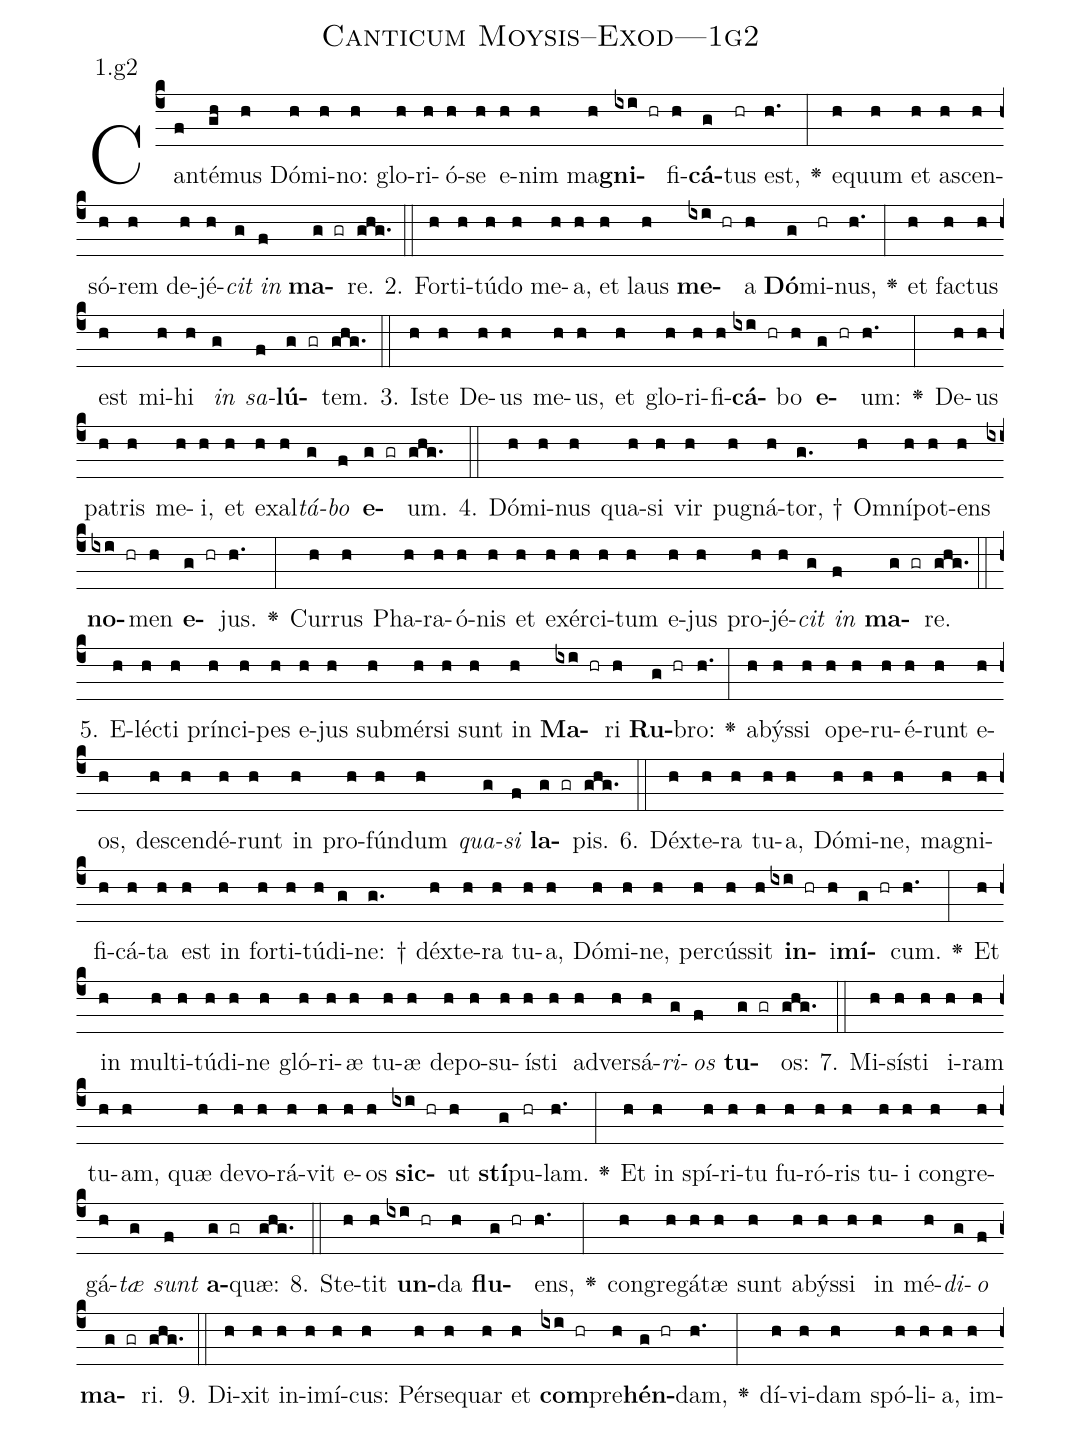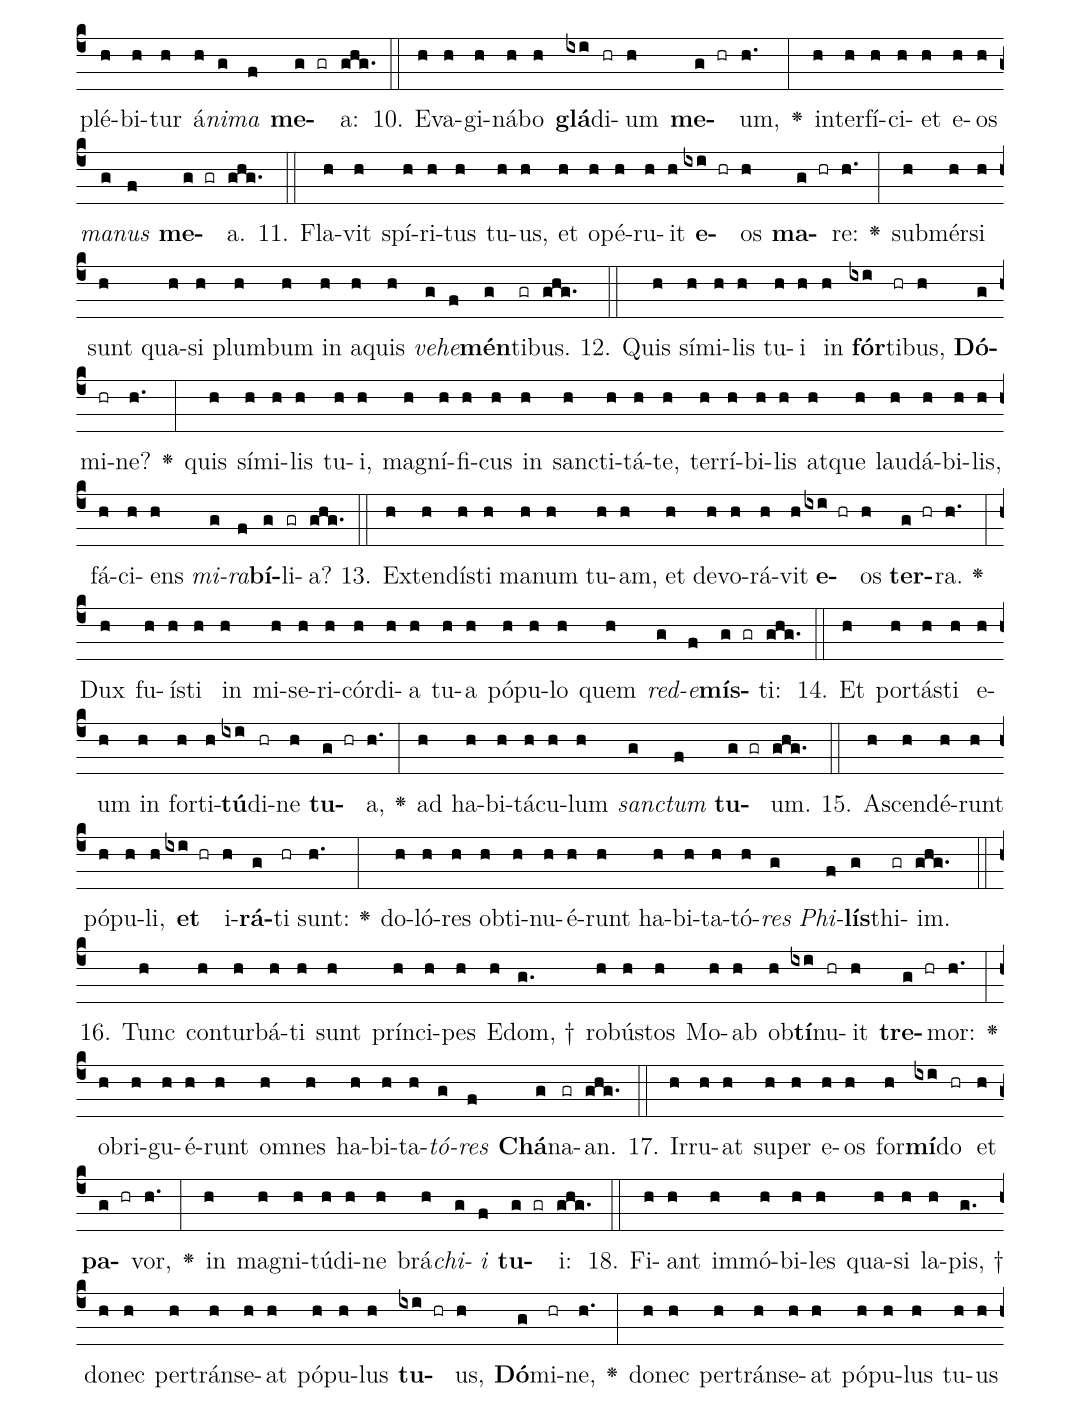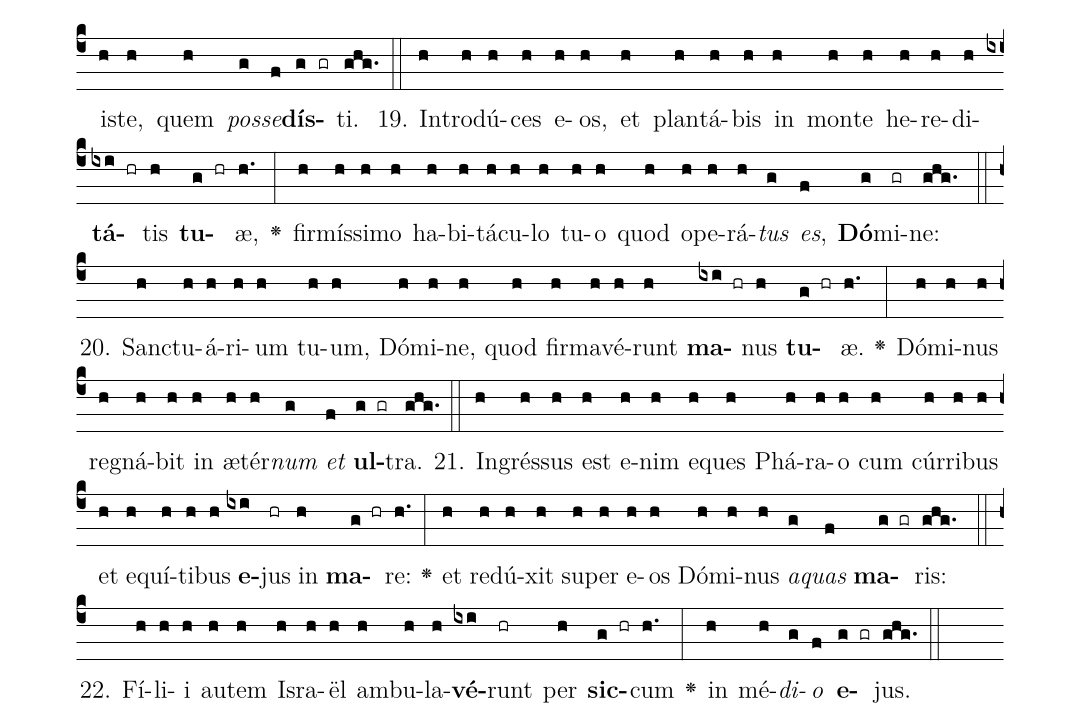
name: Canticum Moysis--Exod---1g2;
annotation: 1.g2;
%%
(c4)Can(f)té(gh)mus(h) Dó(h)mi(h)no:(h) glo(h)ri(h)ó(h)se(h) e(h)nim(h) ma(h)<b>gni</b>(ixi hr)fi(h)<b>cá</b>(g)tus(hr) est,(h.) <v>\greheightstar</v>(:) e(h)quum(h) et(h) a(h)scen(h)só(h)rem(h) de(h)jé(h)<i>cit</i>(g) <i>in</i>(f) <b>ma</b>(g gr)re.(ghg.) (::)
2. For(h)ti(h)tú(h)do(h) me(h)a,(h) et(h) laus(h) <b>me</b>(ixi hr)a(h) <b>Dó</b>(g)mi(hr)nus,(h.) <v>\greheightstar</v>(:) et(h) fac(h)tus(h) est(h) mi(h)hi(h) <i>in</i>(g) <i>sa</i>(f)<b>lú</b>(g gr)tem.(ghg.) (::)
3. Is(h)te(h) De(h)us(h) me(h)us,(h) et(h) glo(h)ri(h)fi(h)<b>cá</b>(ixi hr)bo(h) <b>e</b>(g hr)um:(h.) <v>\greheightstar</v>(:) De(h)us(h) pa(h)tris(h) me(h)i,(h) et(h) ex(h)al(h)<i>tá</i>(g)<i>bo</i>(f) <b>e</b>(g gr)um.(ghg.) (::)
4. Dó(h)mi(h)nus(h) qua(h)si(h) vir(h) pu(h)gná(h)tor, †(g.) Om(h)ní(h)pot(h)ens(h) <b>no</b>(ixi hr)men(h) <b>e</b>(g hr)jus.(h.) <v>\greheightstar</v>(:) Cur(h)rus(h) Pha(h)ra(h)ó(h)nis(h) et(h) ex(h)ér(h)ci(h)tum(h) e(h)jus(h) pro(h)jé(h)<i>cit</i>(g) <i>in</i>(f) <b>ma</b>(g gr)re.(ghg.) (::)
5. E(h)léc(h)ti(h) prín(h)ci(h)pes(h) e(h)jus(h) sub(h)mér(h)si(h) sunt(h) in(h) <b>Ma</b>(ixi hr)ri(h) <b>Ru</b>(g hr)bro:(h.) <v>\greheightstar</v>(:) a(h)býs(h)si(h) o(h)pe(h)ru(h)é(h)runt(h) e(h)os,(h) de(h)scen(h)dé(h)runt(h) in(h) pro(h)fún(h)dum(h) <i>qua</i>(g)<i>si</i>(f) <b>la</b>(g gr)pis.(ghg.) (::)
6. Déx(h)te(h)ra(h) tu(h)a,(h) Dó(h)mi(h)ne,(h) ma(h)gni(h)fi(h)cá(h)ta(h) est(h) in(h) for(h)ti(h)tú(h)di(g)ne: †(g.) déx(h)te(h)ra(h) tu(h)a,(h) Dó(h)mi(h)ne,(h) per(h)cús(h)sit(h) <b>in</b>(ixi hr)i(h)<b>mí</b>(g hr)cum.(h.) <v>\greheightstar</v>(:) Et(h) in(h) mul(h)ti(h)tú(h)di(h)ne(h) gló(h)ri(h)æ(h) tu(h)æ(h) de(h)po(h)su(h)ís(h)ti(h) ad(h)ver(h)sá(h)<i>ri</i>(g)<i>os</i>(f) <b>tu</b>(g gr)os:(ghg.) (::)
7. Mi(h)sís(h)ti(h) i(h)ram(h) tu(h)am,(h) quæ(h) de(h)vo(h)rá(h)vit(h) e(h)os(h) <b>sic</b>(ixi hr)ut(h) <b>stí</b>(g)pu(hr)lam.(h.) <v>\greheightstar</v>(:) Et(h) in(h) spí(h)ri(h)tu(h) fu(h)ró(h)ris(h) tu(h)i(h) con(h)gre(h)gá(h)<i>tæ</i>(g) <i>sunt</i>(f) <b>a</b>(g gr)quæ:(ghg.) (::)
8. Ste(h)tit(h) <b>un</b>(ixi hr)da(h) <b>flu</b>(g hr)ens,(h.) <v>\greheightstar</v>(:) con(h)gre(h)gá(h)tæ(h) sunt(h) a(h)býs(h)si(h) in(h) mé(h)<i>di</i>(g)<i>o</i>(f) <b>ma</b>(g gr)ri.(ghg.) (::)
9. Di(h)xit(h) in(h)i(h)mí(h)cus:(h) Pér(h)se(h)quar(h) et(h) <b>com</b>(ixi hr)pre(h)<b>hén</b>(g hr)dam,(h.) <v>\greheightstar</v>(:) dí(h)vi(h)dam(h) spó(h)li(h)a,(h) im(h)plé(h)bi(h)tur(h) á(h)<i>ni</i>(g)<i>ma</i>(f) <b>me</b>(g gr)a:(ghg.) (::)
10. E(h)va(h)gi(h)ná(h)bo(h) <b>glá</b>(ixi)di(hr)um(h) <b>me</b>(g hr)um,(h.) <v>\greheightstar</v>(:) in(h)ter(h)fí(h)ci(h)et(h) e(h)os(h) <i>ma</i>(g)<i>nus</i>(f) <b>me</b>(g gr)a.(ghg.) (::)
11. Fla(h)vit(h) spí(h)ri(h)tus(h) tu(h)us,(h) et(h) o(h)pé(h)ru(h)it(h) <b>e</b>(ixi hr)os(h) <b>ma</b>(g hr)re:(h.) <v>\greheightstar</v>(:) sub(h)mér(h)si(h) sunt(h) qua(h)si(h) plum(h)bum(h) in(h) a(h)quis(h) <i>ve</i>(g)<i>he</i>(f)<b>mén</b>(g)ti(gr)bus.(ghg.) (::)
12. Quis(h) sí(h)mi(h)lis(h) tu(h)i(h) in(h) <b>fór</b>(ixi)ti(hr)bus,(h) <b>Dó</b>(g)mi(hr)ne?(h.) <v>\greheightstar</v>(:) quis(h) sí(h)mi(h)lis(h) tu(h)i,(h) ma(h)gní(h)fi(h)cus(h) in(h) sanc(h)ti(h)tá(h)te,(h) ter(h)rí(h)bi(h)lis(h) at(h)que(h) lau(h)dá(h)bi(h)lis,(h) fá(h)ci(h)ens(h) <i>mi</i>(g)<i>ra</i>(f)<b>bí</b>(g)li(gr)a?(ghg.) (::)
13. Ex(h)ten(h)dís(h)ti(h) ma(h)num(h) tu(h)am,(h) et(h) de(h)vo(h)rá(h)vit(h) <b>e</b>(ixi hr)os(h) <b>ter</b>(g hr)ra.(h.) <v>\greheightstar</v>(:) Dux(h) fu(h)ís(h)ti(h) in(h) mi(h)se(h)ri(h)cór(h)di(h)a(h) tu(h)a(h) pó(h)pu(h)lo(h) quem(h) <i>red</i>(g)<i>e</i>(f)<b>mís</b>(g gr)ti:(ghg.) (::)
14. Et(h) por(h)tás(h)ti(h) e(h)um(h) in(h) for(h)ti(h)<b>tú</b>(ixi)di(hr)ne(h) <b>tu</b>(g hr)a,(h.) <v>\greheightstar</v>(:) ad(h) ha(h)bi(h)tá(h)cu(h)lum(h) <i>sanc</i>(g)<i>tum</i>(f) <b>tu</b>(g gr)um.(ghg.) (::)
15. A(h)scen(h)dé(h)runt(h) pó(h)pu(h)li,(h) <b>et</b>(ixi hr) i(h)<b>rá</b>(g)ti(hr) sunt:(h.) <v>\greheightstar</v>(:) do(h)ló(h)res(h) ob(h)ti(h)nu(h)é(h)runt(h) ha(h)bi(h)ta(h)tó(h)<i>res</i>(g) <i>Phi</i>(f)<b>lís</b>(g)thi(gr)im.(ghg.) (::)
16. Tunc(h) con(h)tur(h)bá(h)ti(h) sunt(h) prín(h)ci(h)pes(h) E(h)dom, †(g.) ro(h)bús(h)tos(h) Mo(h)ab(h) ob(h)<b>tí</b>(ixi)nu(hr)it(h) <b>tre</b>(g hr)mor:(h.) <v>\greheightstar</v>(:) ob(h)ri(h)gu(h)é(h)runt(h) om(h)nes(h) ha(h)bi(h)ta(h)<i>tó</i>(g)<i>res</i>(f) <b>Chá</b>(g)na(gr)an.(ghg.) (::)
17. Ir(h)ru(h)at(h) su(h)per(h) e(h)os(h) for(h)<b>mí</b>(ixi)do(hr) et(h) <b>pa</b>(g hr)vor,(h.) <v>\greheightstar</v>(:) in(h) ma(h)gni(h)tú(h)di(h)ne(h) brá(h)<i>chi</i>(g)<i>i</i>(f) <b>tu</b>(g gr)i:(ghg.) (::)
18. Fi(h)ant(h) im(h)mó(h)bi(h)les(h) qua(h)si(h) la(h)pis, †(g.) do(h)nec(h) per(h)tráns(h)e(h)at(h) pó(h)pu(h)lus(h) <b>tu</b>(ixi hr)us,(h) <b>Dó</b>(g)mi(hr)ne,(h.) <v>\greheightstar</v>(:) do(h)nec(h) per(h)tráns(h)e(h)at(h) pó(h)pu(h)lus(h) tu(h)us(h) is(h)te,(h) quem(h) <i>pos</i>(g)<i>se</i>(f)<b>dís</b>(g gr)ti.(ghg.) (::)
19. In(h)tro(h)dú(h)ces(h) e(h)os,(h) et(h) plan(h)tá(h)bis(h) in(h) mon(h)te(h) he(h)re(h)di(h)<b>tá</b>(ixi hr)tis(h) <b>tu</b>(g hr)æ,(h.) <v>\greheightstar</v>(:) fir(h)mís(h)si(h)mo(h) ha(h)bi(h)tá(h)cu(h)lo(h) tu(h)o(h) quod(h) o(h)pe(h)rá(h)<i>tus</i>(g) <i>es</i>,(f) <b>Dó</b>(g)mi(gr)ne:(ghg.) (::)
20. Sanc(h)tu(h)á(h)ri(h)um(h) tu(h)um,(h) Dó(h)mi(h)ne,(h) quod(h) fir(h)ma(h)vé(h)runt(h) <b>ma</b>(ixi hr)nus(h) <b>tu</b>(g hr)æ.(h.) <v>\greheightstar</v>(:) Dó(h)mi(h)nus(h) re(h)gná(h)bit(h) in(h) æ(h)tér(h)<i>num</i>(g) <i>et</i>(f) <b>ul</b>(g gr)tra.(ghg.) (::)
21. In(h)grés(h)sus(h) est(h) e(h)nim(h) e(h)ques(h) Phá(h)ra(h)o(h) cum(h) cúr(h)ri(h)bus(h) et(h) e(h)quí(h)ti(h)bus(h) <b>e</b>(ixi)jus(hr) in(h) <b>ma</b>(g hr)re:(h.) <v>\greheightstar</v>(:) et(h) re(h)dú(h)xit(h) su(h)per(h) e(h)os(h) Dó(h)mi(h)nus(h) <i>a</i>(g)<i>quas</i>(f) <b>ma</b>(g gr)ris:(ghg.) (::)
22. Fí(h)li(h)i(h) au(h)tem(h) Is(h)ra(h)ël(h) am(h)bu(h)la(h)<b>vé</b>(ixi)runt(hr) per(h) <b>sic</b>(g hr)cum(h.) <v>\greheightstar</v>(:) in(h) mé(h)<i>di</i>(g)<i>o</i>(f) <b>e</b>(g gr)jus.(ghg.) (::)
